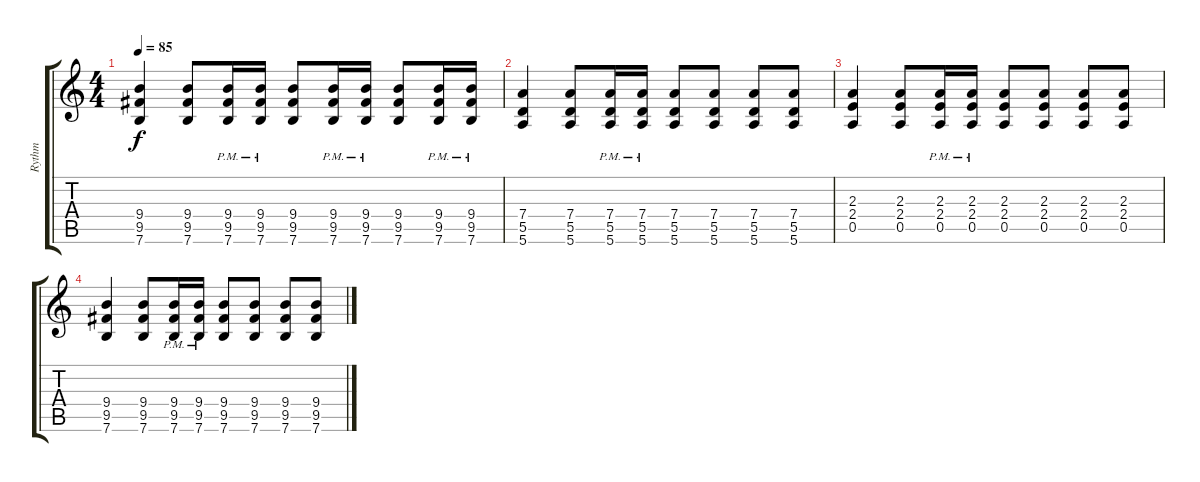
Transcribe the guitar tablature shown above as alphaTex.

\track ("Rythm" "Rythm") {solo instrument distortionguitar}
\staff {score tabs}
\tuning (E4 B3 G3 D3 A2 E2) {hide}
\ts (4 4)
\tempo 85
\clef g2
\ks c
(9.4 9.5 7.6).4{dy f} (9.4 9.5 7.6).8 (9.4{pm} 9.5{pm} 7.6{pm}).16 (9.4{pm} 9.5{pm} 7.6{pm}).16 (9.4 9.5 7.6).8 (9.4{pm} 9.5{pm} 7.6{pm}).16 (9.4{pm} 9.5{pm} 7.6{pm}).16 (9.4 9.5 7.6).8 (9.4{pm} 9.5{pm} 7.6{pm}).16 (9.4{pm} 9.5{pm} 7.6{pm}).16 |
(7.4 5.5 5.6).4 (7.4 5.5 5.6).8 (7.4{pm} 5.5{pm} 5.6{pm}).16 (7.4{pm} 5.5{pm} 5.6{pm}).16 (7.4 5.5 5.6).8 (7.4 5.5 5.6).8 (7.4 5.5 5.6).8 (7.4 5.5 5.6).8 |
(2.3 2.4 0.5).4 (2.3 2.4 0.5).8 (2.3{pm} 2.4{pm} 0.5{pm}).16 (2.3{pm} 2.4{pm} 0.5{pm}).16 (2.3 2.4 0.5).8 (2.3 2.4 0.5).8 (2.3 2.4 0.5).8 (2.3 2.4 0.5).8 |
(9.4 9.5 7.6).4 (9.4 9.5 7.6).8 (9.4{pm} 9.5{pm} 7.6{pm}).16 (9.4{pm} 9.5{pm} 7.6{pm}).16 (9.4 9.5 7.6).8 (9.4 9.5 7.6).8 (9.4 9.5 7.6).8 (9.4 9.5 7.6).8
